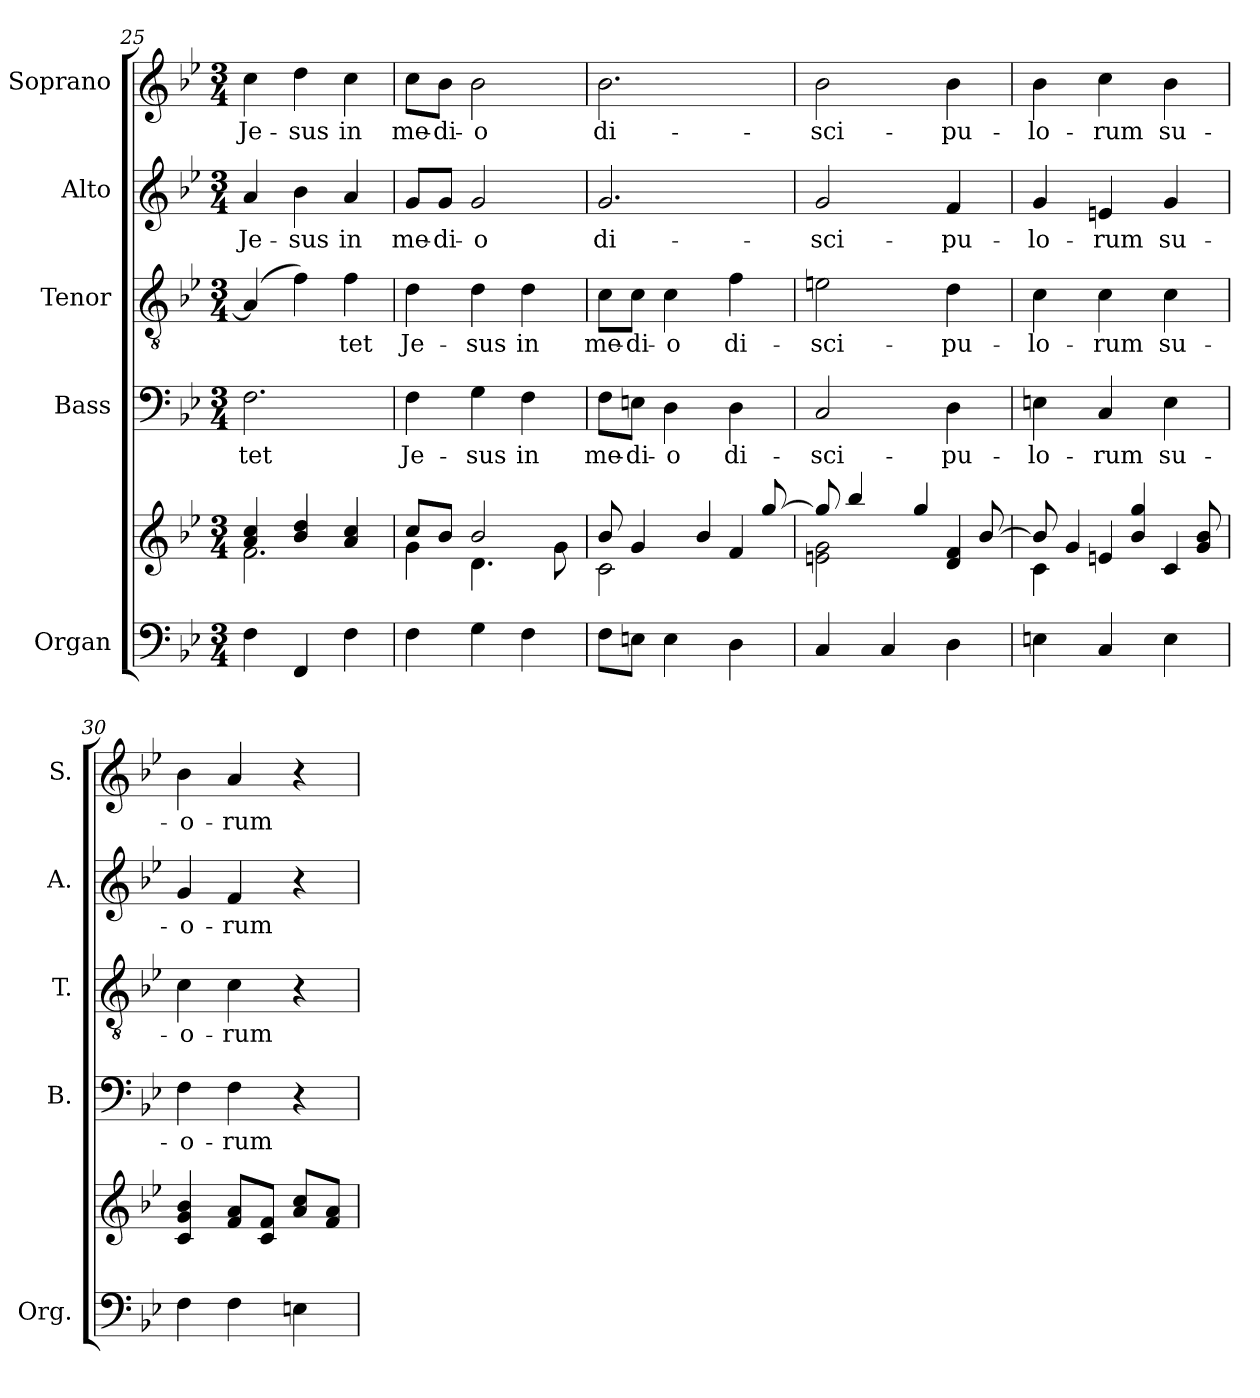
**kern	**kern	**kern	**text	**kern	**text	**kern	**text	**kern	**text
*part5	*part5	*part4	*part4	*part3	*part3	*part2	*part2	*part1	*part1
*staff6	*staff5	*staff4	*staff4	*staff3	*staff3	*staff2	*staff2	*staff1	*staff1
*I"Organ	*	*I"Bass	*	*I"Tenor	*	*I"Alto	*	*I"Soprano	*
*I'Org.	*	*I'B.	*	*I'T.	*	*I'A.	*	*I'S.	*
*clefF4	*clefG2	*clefF4	*	*clefGv2	*	*clefG2	*	*clefG2	*
*	*	*	*	*ITrd7c12	*	*	*	*	*
*k[b-e-]	*k[b-e-]	*k[b-e-]	*	*k[b-e-]	*	*k[b-e-]	*	*k[b-e-]	*
*B-:	*B-:	*B-:	*	*B-:	*	*B-:	*	*B-:	*
*M3/4	*M3/4	*M3/4	*	*M3/4	*	*M3/4	*	*M3/4	*
=25	=25	=25	=25	=25	=25	=25	=25	=25	=25
*	*^	*	*	*	*	*	*	*	*
!	!	!	!	!LO:LY:b:color=#000000	!	!	!	!	!	!
!	!	!	!	!	!	!	!	!LO:LY:b:color=#000000	!	!
!	!	!	!	!	!	!	!	!	!	!LO:LY:b:color=#000000
4Fi\	4ai/ 4cci	2.fi\	2.Fi\	-tet	(4AAi/]	.	4ai/	Je-	4cci\	Je-
!	!	!	!	!	!	!	!	!LO:LY:b:color=#000000	!	!
!	!	!	!	!	!	!	!	!	!	!LO:LY:b:color=#000000
4FFi/	4b-i/ 4ddi	.	.	.	4Fi\)	.	4b-i\	-sus	4ddi\	-sus
!	!	!	!	!	!	!LO:LY:b:color=#000000	!	!	!	!
!	!	!	!	!	!	!	!	!LO:LY:b:color=#000000	!	!
!	!	!	!	!	!	!	!	!	!	!LO:LY:b:color=#000000
4Fi\	4ai/ 4cci	.	.	.	4Fi\	-tet	4ai/	in	4cci\	in
=26	=26	=26	=26	=26	=26	=26	=26	=26	=26	=26
!	!	!	!	!LO:LY:b:color=#000000	!	!	!	!	!	!
!	!	!	!	!	!	!LO:LY:b:color=#000000	!	!	!	!
!	!	!	!	!	!	!	!	!LO:LY:b:color=#000000	!	!
!	!	!	!	!	!	!	!	!	!	!LO:LY:b:color=#000000
4Fi\	8cci/L	4gi\	4Fi\	Je-	4Di\	Je-	8gi/L	me-	8cci\L	me-
!	!	!	!	!	!	!	!	!LO:LY:b:color=#000000	!	!
!	!	!	!	!	!	!	!	!	!	!LO:LY:b:color=#000000
.	8b-i/J	.	.	.	.	.	8gi/J	-di-	8b-i\J	-di-
!	!	!	!	!LO:LY:b:color=#000000	!	!	!	!	!	!
!	!	!	!	!	!	!LO:LY:b:color=#000000	!	!	!	!
!	!	!	!	!	!	!	!	!LO:LY:b:color=#000000	!	!
!	!	!	!	!	!	!	!	!	!	!LO:LY:b:color=#000000
4Gi\	2b-i/	4.di\	4Gi\	-sus	4Di\	-sus	2gi/	-o	2b-i\	-o
!	!	!	!	!LO:LY:b:color=#000000	!	!	!	!	!	!
!	!	!	!	!	!	!LO:LY:b:color=#000000	!	!	!	!
4Fi\	.	.	4Fi\	in	4Di\	in	.	.	.	.
.	.	8gi\	.	.	.	.	.	.	.	.
=27	=27	=27	=27	=27	=27	=27	=27	=27	=27	=27
!	!	!	!	!LO:LY:b:color=#000000	!	!	!	!	!	!
!	!	!	!	!	!	!LO:LY:b:color=#000000	!	!	!	!
!	!	!	!	!	!	!	!	!LO:LY:b:color=#000000	!	!
!	!	!	!	!	!	!	!	!	!	!LO:LY:b:color=#000000
8Fi\L	8b-i/	2ci\	8Fi\L	me-	8Ci\L	me-	2.gi/	di-	2.b-i\	di-
!	!	!	!	!LO:LY:b:color=#000000	!	!	!	!	!	!
!	!	!	!	!	!	!LO:LY:b:color=#000000	!	!	!	!
8Eni\J	4gi/	.	8Eni\J	-di-	8Ci\J	-di-	.	.	.	.
!	!	!	!	!LO:LY:b:color=#000000	!	!	!	!	!	!
!	!	!	!	!	!	!LO:LY:b:color=#000000	!	!	!	!
4Ei\	.	.	4Di\	-o	4Ci\	-o	.	.	.	.
.	4b-i/	.	.	.	.	.	.	.	.	.
!	!	!	!	!LO:LY:b:color=#000000	!	!	!	!	!	!
!	!	!	!	!	!	!LO:LY:b:color=#000000	!	!	!	!
4Di\	.	4fi/	4Di\	di-	4Fi\	di-	.	.	.	.
.	[8ggi/	.	.	.	.	.	.	.	.	.
!!LO:LB:g=z
=28	=28	=28	=28	=28	=28	=28	=28	=28	=28	=28
!	!	!	!	!LO:LY:b:color=#000000	!	!	!	!	!	!
!	!	!	!	!	!	!LO:LY:b:color=#000000	!	!	!	!
!	!	!	!	!	!	!	!	!LO:LY:b:color=#000000	!	!
!	!	!	!	!	!	!	!	!	!	!LO:LY:b:color=#000000
4Ci/	8ggi/]	2eni\ 2gi	2Ci/	-sci-	2Eni\	-sci-	2gi/	-sci-	2b-i\	-sci-
.	4bb-i/	.	.	.	.	.	.	.	.	.
4Ci/	.	.	.	.	.	.	.	.	.	.
.	4ggi/	.	.	.	.	.	.	.	.	.
!	!	!	!	!LO:LY:b:color=#000000	!	!	!	!	!	!
!	!	!	!	!	!	!LO:LY:b:color=#000000	!	!	!	!
!	!	!	!	!	!	!	!	!LO:LY:b:color=#000000	!	!
!	!	!	!	!	!	!	!	!	!	!LO:LY:b:color=#000000
4Di\	.	4di/ 4fi	4Di\	-pu-	4Di\	-pu-	4fi/	-pu-	4b-i\	-pu-
.	[8b-i/	.	.	.	.	.	.	.	.	.
=29	=29	=29	=29	=29	=29	=29	=29	=29	=29	=29
!	!	!	!	!LO:LY:b:color=#000000	!	!	!	!	!	!
!	!	!	!	!	!	!LO:LY:b:color=#000000	!	!	!	!
!	!	!	!	!	!	!	!	!LO:LY:b:color=#000000	!	!
!	!	!	!	!	!	!	!	!	!	!LO:LY:b:color=#000000
4Eni\	8b-i/]	4ci\	4Eni\	-lo-	4Ci\	-lo-	4gi/	-lo-	4b-i\	-lo-
.	4gi/	.	.	.	.	.	.	.	.	.
!	!	!	!	!LO:LY:b:color=#000000	!	!	!	!	!	!
!	!	!	!	!	!	!LO:LY:b:color=#000000	!	!	!	!
!	!	!	!	!	!	!	!	!LO:LY:b:color=#000000	!	!
!	!	!	!	!	!	!	!	!	!	!LO:LY:b:color=#000000
4Ci/	.	4eni/	4Ci/	-rum	4Ci\	-rum	4eni/	-rum	4cci\	-rum
.	4b-i/ 4ggi	.	.	.	.	.	.	.	.	.
!	!	!	!	!LO:LY:b:color=#000000	!	!	!	!	!	!
!	!	!	!	!	!	!LO:LY:b:color=#000000	!	!	!	!
!	!	!	!	!	!	!	!	!LO:LY:b:color=#000000	!	!
!	!	!	!	!	!	!	!	!	!	!LO:LY:b:color=#000000
4Ei\	.	4ci/	4Ei\	su-	4Ci\	su-	4gi/	su-	4b-i\	su-
.	8gi/ 8b-i	.	.	.	.	.	.	.	.	.
*	*v	*v	*	*	*	*	*	*	*	*
=30	=30	=30	=30	=30	=30	=30	=30	=30	=30
!	!	!	!LO:LY:b:color=#000000	!	!	!	!	!	!
!	!	!	!	!	!LO:LY:b:color=#000000	!	!	!	!
!	!	!	!	!	!	!	!LO:LY:b:color=#000000	!	!
!	!	!	!	!	!	!	!	!	!LO:LY:b:color=#000000
4Fi\	4ci/ 4gi 4b-i	4Fi\	-o-	4Ci\	-o-	4gi/	-o-	4b-i\	-o-
!	!	!	!LO:LY:b:color=#000000	!	!	!	!	!	!
!	!	!	!	!	!LO:LY:b:color=#000000	!	!	!	!
!	!	!	!	!	!	!	!LO:LY:b:color=#000000	!	!
!	!	!	!	!	!	!	!	!	!LO:LY:b:color=#000000
4Fi\	8fi/ 8ai/L	4Fi\	-rum	4Ci\	-rum	4fi/	-rum	4ai/	-rum
.	8ci/ 8fi/J	.	.	.	.	.	.	.	.
4Eni\	8ai/ 8cci/L	4r	.	4r	.	4r	.	4r	.
.	8fi/ 8ai/J	.	.	.	.	.	.	.	.
=	=	=	=	=	=	=	=	=	=
*-	*-	*-	*-	*-	*-	*-	*-	*-	*-
